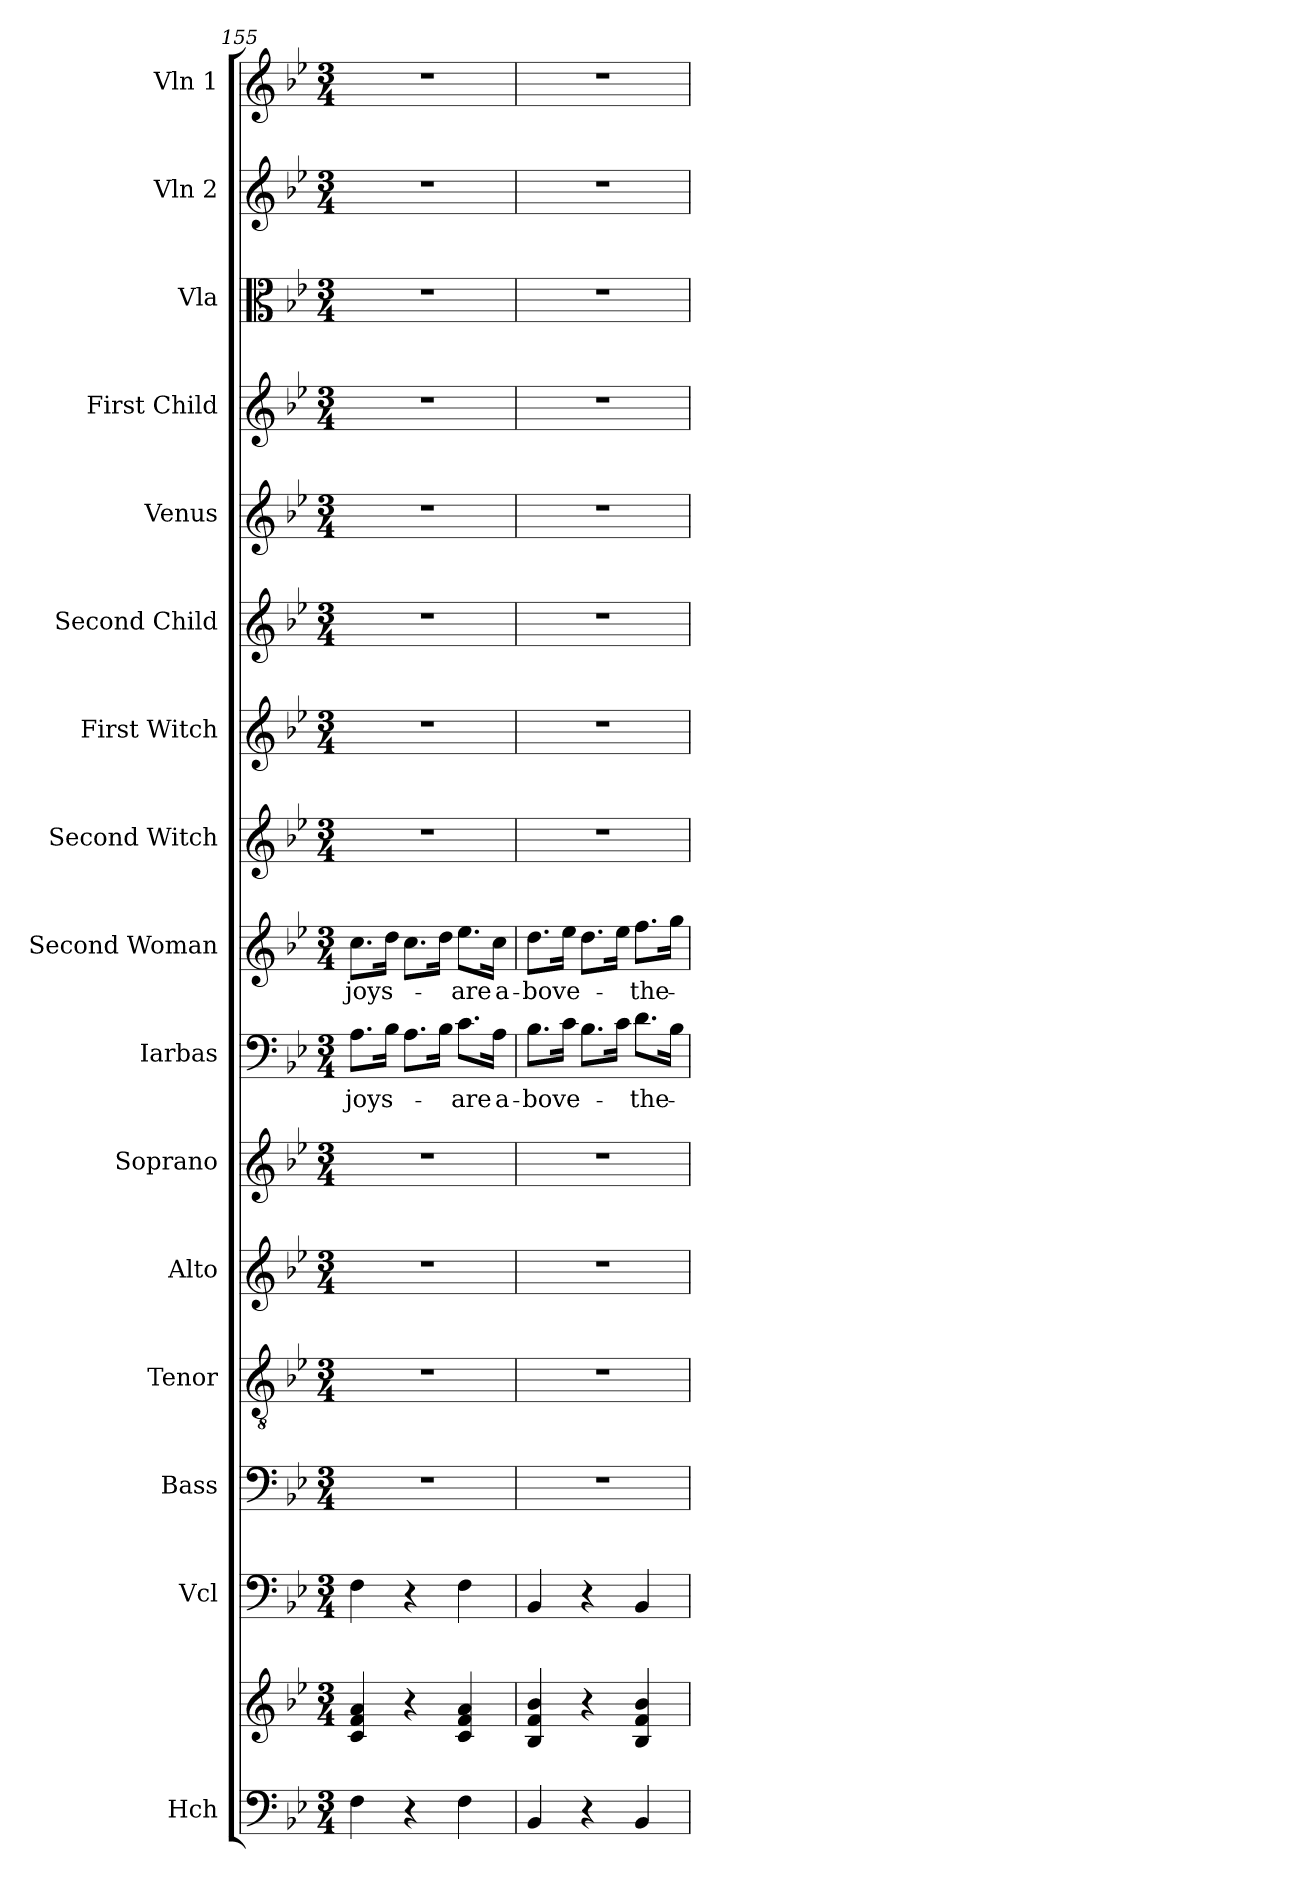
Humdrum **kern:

**kern	**kern	**kern	**kern	**kern	**kern	**kern	**kern	**text	**kern	**text	**kern	**kern	**kern	**kern	**kern	**kern	**kern	**kern
*part16	*part16	*part15	*part14	*part13	*part12	*part11	*part10	*part10	*part9	*part9	*part8	*part7	*part6	*part5	*part4	*part3	*part2	*part1
*staff17	*staff16	*staff15	*staff14	*staff13	*staff12	*staff11	*staff10	*staff10	*staff9	*staff9	*staff8	*staff7	*staff6	*staff5	*staff4	*staff3	*staff2	*staff1
*I"Hch	*	*I"Vcl	*I"Bass	*I"Tenor	*I"Alto	*I"Soprano	*I"Iarbas	*	*I"Second Woman	*	*I"Second Witch	*I"First Witch	*I"Second Child	*I"Venus	*I"First Child	*I"Vla	*I"Vln 2	*I"Vln 1
*I'Hch.	*	*I'Vc.	*I'B.	*I'T.	*I'A.	*I'S.	*I'I.	*	*I'2W	*	*I'W2.	*I'W1	*I'C2.	*I'V.	*I'C1	*I'Vla.	*I'Vln.	*I'Vln.
!!LO:PB:g=z
*clefF4	*clefG2	*clefF4	*clefF4	*clefGv2	*clefG2	*clefG2	*clefF4	*	*clefG2	*	*clefG2	*clefG2	*clefG2	*clefG2	*clefG2	*clefC3	*clefG2	*clefG2
*k[b-e-]	*k[b-e-]	*k[b-e-]	*k[b-e-]	*k[b-e-]	*k[b-e-]	*k[b-e-]	*k[b-e-]	*	*k[b-e-]	*	*k[b-e-]	*k[b-e-]	*k[b-e-]	*k[b-e-]	*k[b-e-]	*k[b-e-]	*k[b-e-]	*k[b-e-]
*M3/4	*M3/4	*M3/4	*M3/4	*M3/4	*M3/4	*M3/4	*M3/4	*	*M3/4	*	*M3/4	*M3/4	*M3/4	*M3/4	*M3/4	*M3/4	*M3/4	*M3/4
=155	=155	=155	=155	=155	=155	=155	=155	=155	=155	=155	=155	=155	=155	=155	=155	=155	=155	=155
!	!	!	!	!	!	!	!	!LO:LY:b	!	!LO:LY:b	!	!	!	!	!	!	!	!
4F\	4c/ 4f/ 4a/	4F\	2.r	2.r	2.r	2.r	8.A\L	joys-	8.cc\L	joys-	2.r	2.r	2.r	2.r	2.r	2.r	2.r	2.r
.	.	.	.	.	.	.	16B-\Jk	.	16dd\Jk	.	.	.	.	.	.	.	.	.
4r	4r	4r	.	.	.	.	8.A\L	.	8.cc\L	.	.	.	.	.	.	.	.	.
.	.	.	.	.	.	.	16B-\Jk	.	16dd\Jk	.	.	.	.	.	.	.	.	.
!	!	!	!	!	!	!	!	!LO:LY:b	!	!LO:LY:b	!	!	!	!	!	!	!	!
4F\	4c/ 4f/ 4a/	4F\	.	.	.	.	8.c\L	-are	8.ee-\L	-are	.	.	.	.	.	.	.	.
!	!	!	!	!	!	!	!	!LO:LY:b	!	!LO:LY:b	!	!	!	!	!	!	!	!
.	.	.	.	.	.	.	16A\Jk	a-	16cc\Jk	a-	.	.	.	.	.	.	.	.
=156	=156	=156	=156	=156	=156	=156	=156	=156	=156	=156	=156	=156	=156	=156	=156	=156	=156	=156
!	!	!	!	!	!	!	!	!LO:LY:b	!	!LO:LY:b	!	!	!	!	!	!	!	!
4BB-/	4B-/ 4f/ 4b-/	4BB-/	2.r	2.r	2.r	2.r	8.B-\L	-bove-	8.dd\L	-bove-	2.r	2.r	2.r	2.r	2.r	2.r	2.r	2.r
.	.	.	.	.	.	.	16c\Jk	.	16ee-\Jk	.	.	.	.	.	.	.	.	.
4r	4r	4r	.	.	.	.	8.B-\L	.	8.dd\L	.	.	.	.	.	.	.	.	.
.	.	.	.	.	.	.	16c\Jk	.	16ee-\Jk	.	.	.	.	.	.	.	.	.
!	!	!	!	!	!	!	!	!LO:LY:b	!	!LO:LY:b	!	!	!	!	!	!	!	!
4BB-/	4B-/ 4f/ 4b-/	4BB-/	.	.	.	.	8.d\L	-the-	8.ff\L	-the-	.	.	.	.	.	.	.	.
.	.	.	.	.	.	.	16B-\Jk	.	16gg\Jk	.	.	.	.	.	.	.	.	.
=	=	=	=	=	=	=	=	=	=	=	=	=	=	=	=	=	=	=
*-	*-	*-	*-	*-	*-	*-	*-	*-	*-	*-	*-	*-	*-	*-	*-	*-	*-	*-
